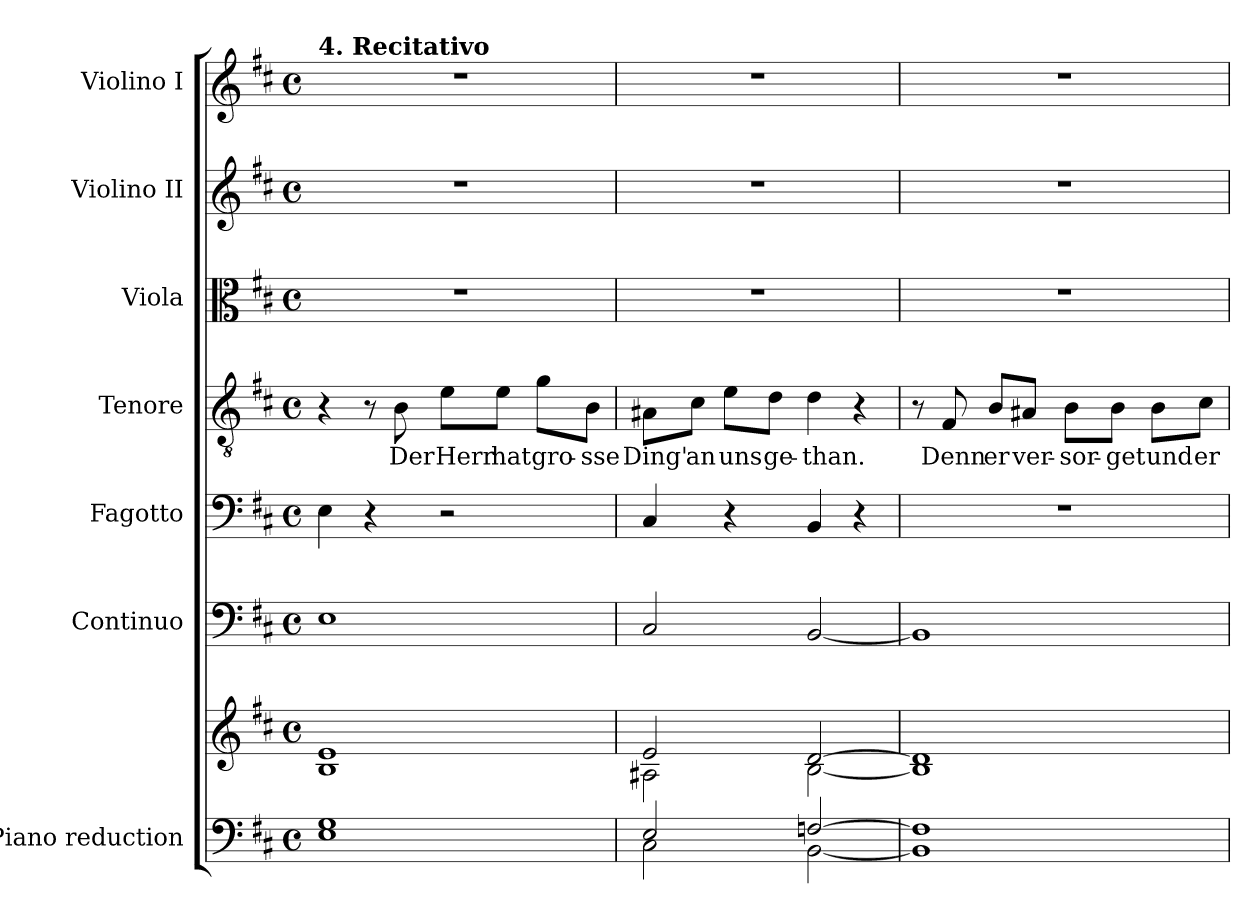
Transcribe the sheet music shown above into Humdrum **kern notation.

**kern	**kern	**kern	**kern	**kern	**text	**kern	**kern	**kern
*part7	*part7	*part6	*part5	*part4	*part4	*part3	*part2	*part1
*staff8	*staff7	*staff6	*staff5	*staff4	*staff4	*staff3	*staff2	*staff1
*I"Piano reduction	*	*I"Continuo	*I"Fagotto	*I"Tenore	*	*I"Viola	*I"Violino II	*I"Violino I
*I'Pno	*	*	*	*	*	*	*	*
*clefF4	*clefG2	*clefF4	*clefF4	*clefGv2	*	*clefC3	*clefG2	*clefG2
*k[f#c#]	*k[f#c#]	*k[f#c#]	*k[f#c#]	*k[f#c#]	*	*k[f#c#]	*k[f#c#]	*k[f#c#]
*M4/4	*M4/4	*M4/4	*M4/4	*M4/4	*	*M4/4	*M4/4	*M4/4
*met(c)	*met(c)	*met(c)	*met(c)	*met(c)	*	*met(c)	*met(c)	*met(c)
=1	=1	=1	=1	=1	=1	=1	=1	=1
*^	*^	*	*	*	*	*	*	*
!	!	!	!	!	!	!	!	!	!	!LO:TX:a:B:t=4. Recitativo
1G	1E	1e	1B	1E	4E\	4r	.	1r	1r	1r
.	.	.	.	.	4r	8r	.	.	.	.
!	!	!	!	!	!	!	!LO:LY:b	!	!	!
.	.	.	.	.	.	8B\	Der	.	.	.
!	!	!	!	!	!	!	!LO:LY:b	!	!	!
.	.	.	.	.	2r	8e\L	Herr	.	.	.
!	!	!	!	!	!	!	!LO:LY:b	!	!	!
.	.	.	.	.	.	8e\J	hat	.	.	.
!	!	!	!	!	!	!	!LO:LY:b	!	!	!
.	.	.	.	.	.	8g\L	gro-	.	.	.
!	!	!	!	!	!	!	!LO:LY:b	!	!	!
.	.	.	.	.	.	8B\J	sse	.	.	.
=2	=2	=2	=2	=2	=2	=2	=2	=2	=2	=2
!	!	!	!	!	!	!	!LO:LY:b	!	!	!
2E/	2C#\	2e/	2A#X\	2C#/	4C#/	8A#X\L	Ding'	1r	1r	1r
!	!	!	!	!	!	!	!LO:LY:b	!	!	!
.	.	.	.	.	.	8c#\J	an	.	.	.
!	!	!	!	!	!	!	!LO:LY:b	!	!	!
.	.	.	.	.	4r	8e\L	uns	.	.	.
!	!	!	!	!	!	!	!LO:LY:b	!	!	!
.	.	.	.	.	.	8d\J	ge-	.	.	.
!	!	!	!	!	!	!	!LO:LY:b	!	!	!
[2Fn/	[2BB\	[2d/	[2B\	[2BB/	4BB/	4d\	than.	.	.	.
.	.	.	.	.	4r	4r	.	.	.	.
=3	=3	=3	=3	=3	=3	=3	=3	=3	=3	=3
1F]	1BB]	1d]	1B]	1BB]	1r	8r	.	1r	1r	1r
!	!	!	!	!	!	!	!LO:LY:b	!	!	!
.	.	.	.	.	.	8F#/	Denn	.	.	.
!	!	!	!	!	!	!	!LO:LY:b	!	!	!
.	.	.	.	.	.	8B/L	er	.	.	.
!	!	!	!	!	!	!	!LO:LY:b	!	!	!
.	.	.	.	.	.	8A#X/J	ver-	.	.	.
!	!	!	!	!	!	!	!LO:LY:b	!	!	!
.	.	.	.	.	.	8B\L	sor-	.	.	.
!	!	!	!	!	!	!	!LO:LY:b	!	!	!
.	.	.	.	.	.	8B\J	get	.	.	.
!	!	!	!	!	!	!	!LO:LY:b	!	!	!
.	.	.	.	.	.	8B\L	und	.	.	.
!	!	!	!	!	!	!	!LO:LY:b	!	!	!
.	.	.	.	.	.	8c#\J	er-	.	.	.
*v	*v	*	*	*	*	*	*	*	*	*
*	*v	*v	*	*	*	*	*	*	*
=	=	=	=	=	=	=	=	=
*-	*-	*-	*-	*-	*-	*-	*-	*-
